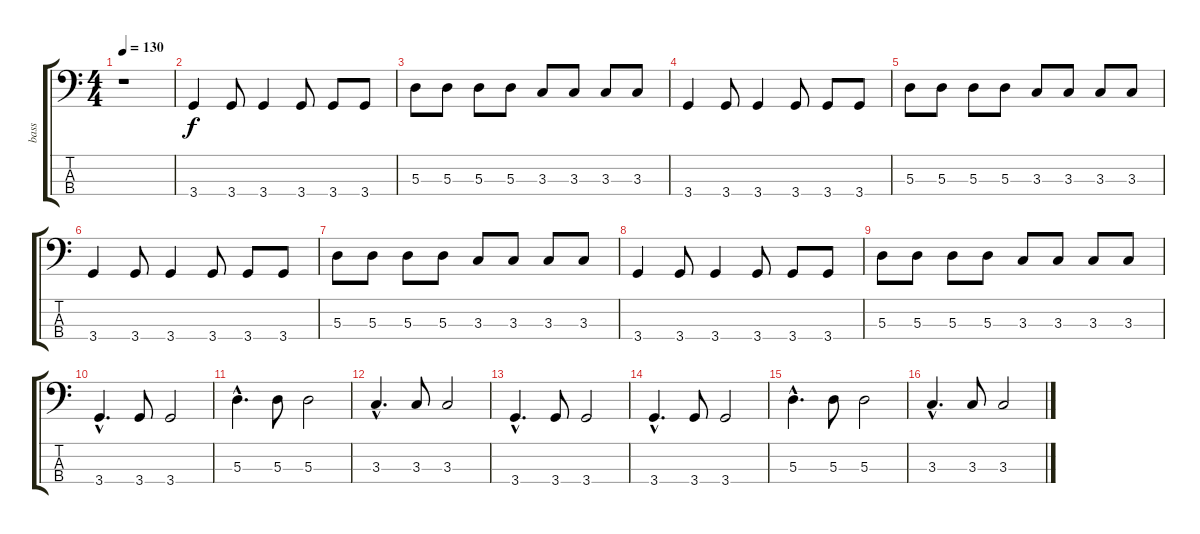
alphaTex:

\track ("bass" "bass") {instrument electricbassfinger}
\staff {score tabs}
\tuning (G2 D2 A1 E1) {hide}
\ts (4 4)
\tempo 130
\clef f4
\ks c
r.1{dy f instrument electricbassfinger} |
3.4.4 3.4.8 3.4.4 3.4.8 3.4.8 3.4.8 |
5.3.8 5.3.8 5.3.8 5.3.8 3.3.8 3.3.8 3.3.8 3.3.8 |
3.4.4 3.4.8 3.4.4 3.4.8 3.4.8 3.4.8 |
5.3.8 5.3.8 5.3.8 5.3.8 3.3.8 3.3.8 3.3.8 3.3.8 |
3.4.4 3.4.8 3.4.4 3.4.8 3.4.8 3.4.8 |
5.3.8 5.3.8 5.3.8 5.3.8 3.3.8 3.3.8 3.3.8 3.3.8 |
3.4.4 3.4.8 3.4.4 3.4.8 3.4.8 3.4.8 |
5.3.8 5.3.8 5.3.8 5.3.8 3.3.8 3.3.8 3.3.8 3.3.8 |
3.4{hac}.4{d} 3.4.8 3.4.2 |
5.3{hac}.4{d} 5.3.8 5.3.2 |
3.3{hac}.4{d} 3.3.8 3.3.2 |
3.4{hac}.4{d} 3.4.8 3.4.2 |
3.4{hac}.4{d} 3.4.8 3.4.2 |
5.3{hac}.4{d} 5.3.8 5.3.2 |
3.3{hac}.4{d} 3.3.8 3.3.2
